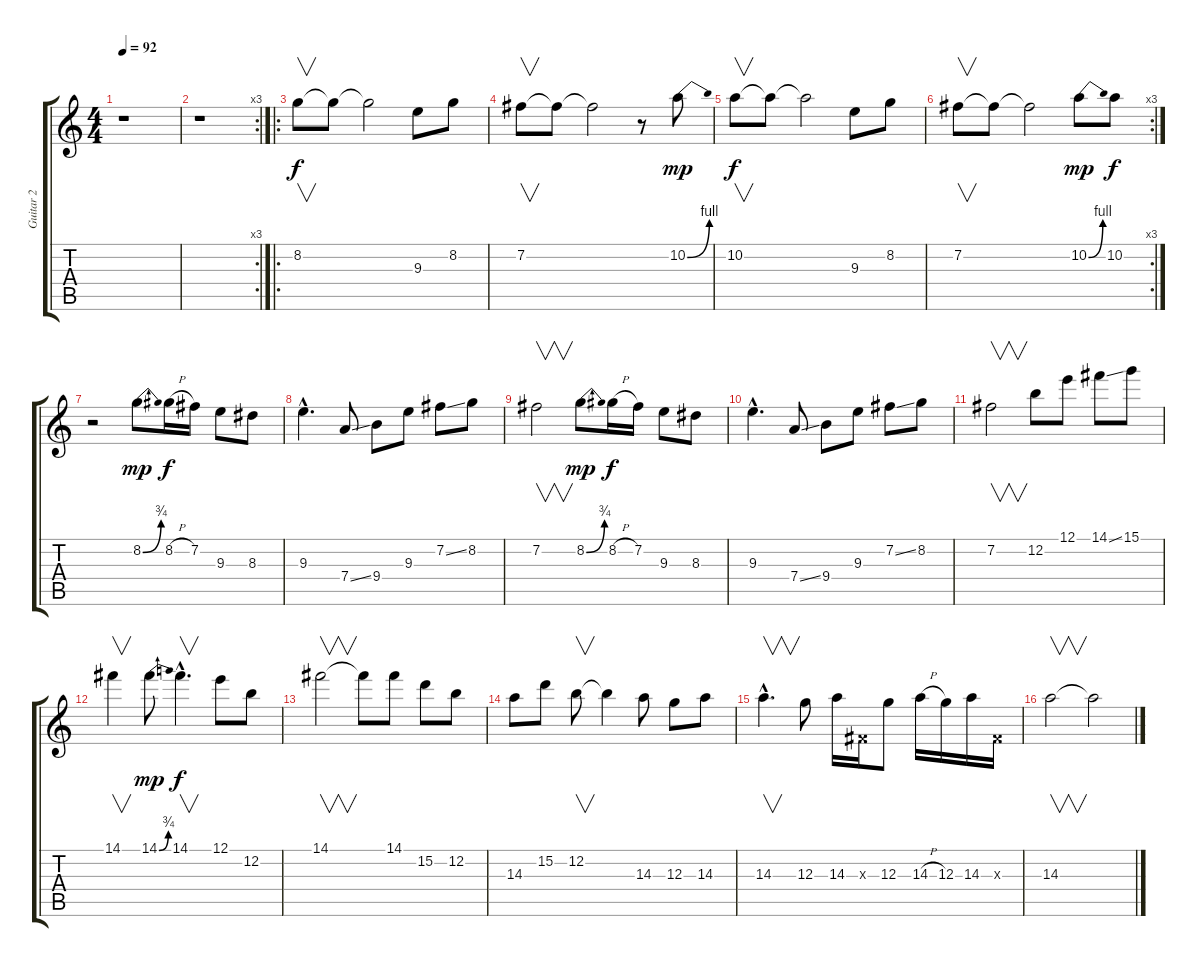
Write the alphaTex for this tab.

\track ("Guitar 2" "Guitar 2") {instrument distortionguitar}
\staff {score tabs}
\tuning (E4 B3 G3 D3 A2 E2) {hide}
\ts (4 4)
\tempo 92
\clef g2
\ks c
r.1{dy f} |
\rc 3
r.1 |
\ro
8.2.8{v} 8.2{t}.8 8.2{t}.2 9.3.8 8.2.8 |
7.2.8{v} 7.2{t}.8 7.2{t}.2 r.8 10.2{be (bend 0 0 60 4)}.8{dy mp} |
10.2.8{v dy f} 10.2{t}.8 10.2{t}.2 9.3.8 8.2.8 |
\rc 3
7.2.8{v} 7.2{t}.8 7.2{t}.2 10.2{be (bend 0 0 60 4)}.8{dy mp} 10.2.8{dy f} |
r.2 8.2{be (bend 0 0 60 3)}.8{dy mp} 8.2{h}.16{dy f} 7.2.16 9.3.8 8.3.8 |
9.3{hac}.4{d} 7.4{ss}.8 9.4.8 9.3.8 7.2{ss}.8 8.2.8 |
7.2.2{v} 8.2{be (bend 0 0 60 3)}.8{dy mp} 8.2{h}.16{dy f} 7.2.16 9.3.8 8.3.8 |
9.3{hac}.4{d} 7.4{ss}.8 9.4.8 9.3.8 7.2{ss}.8 8.2.8 |
7.2.2{v} 12.2.8 12.1.8 14.1{ss}.8 15.1.8 |
14.1.4{v} 14.1{be (bend 0 0 60 3)}.8{dy mp} 14.1{hac}.4{v d dy f} 12.1.8 12.2.8 |
14.1.2{v} 14.1{t}.8 14.1.8 15.2.8 12.2.8 |
14.3.8 15.2.8 12.2.8{v} 12.2{t}.4 14.3.8 12.3.8 14.3.8 |
14.3{hac}.4{v d} 12.3.8 14.3.16 -1.3{x}.16 12.3.8 14.3{h}.16 12.3.16 14.3.16 -1.3{x}.16 |
14.3.2{v} 14.3{t}.2
